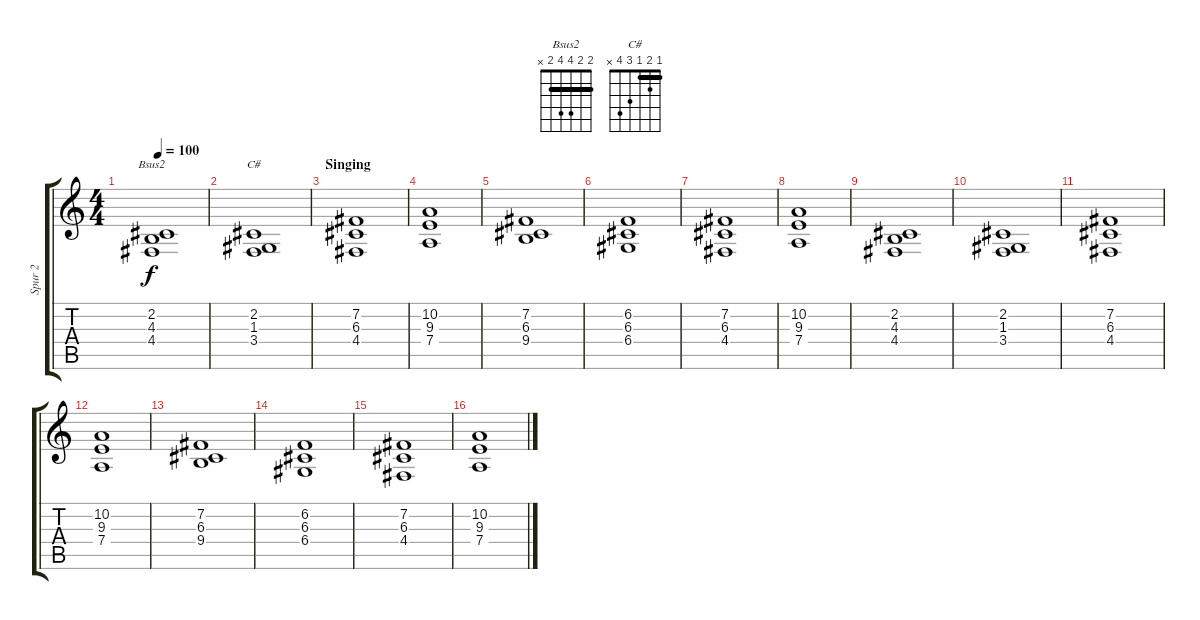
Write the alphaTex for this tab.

\track ("Spur 2" "Spur 2") {instrument stringensemble2}
\staff {score tabs}
\tuning (E4 B3 G3 D3 A2 E2) {hide}
\chord ("Bsus2" 2 2 4 4 2 x) {barre 2}
\chord ("C#" 1 2 1 3 4 x) {barre 1}
\ts (4 4)
\tempo 100
\clef g2
\ks c
(2.2 4.3 4.4).1{ch "Bsus2" dy f} |
(2.2 1.3 3.4).1{ch "C#"} |
\section ("" "Singing")
(7.2 6.3 4.4).1 |
(10.2 9.3 7.4).1 |
(7.2 6.3 9.4).1 |
(6.2 6.3 6.4).1 |
(7.2 6.3 4.4).1 |
(10.2 9.3 7.4).1 |
(2.2 4.3 4.4).1 |
(2.2 1.3 3.4).1 |
(7.2 6.3 4.4).1 |
(10.2 9.3 7.4).1 |
(7.2 6.3 9.4).1 |
(6.2 6.3 6.4).1 |
(7.2 6.3 4.4).1 |
(10.2 9.3 7.4).1
